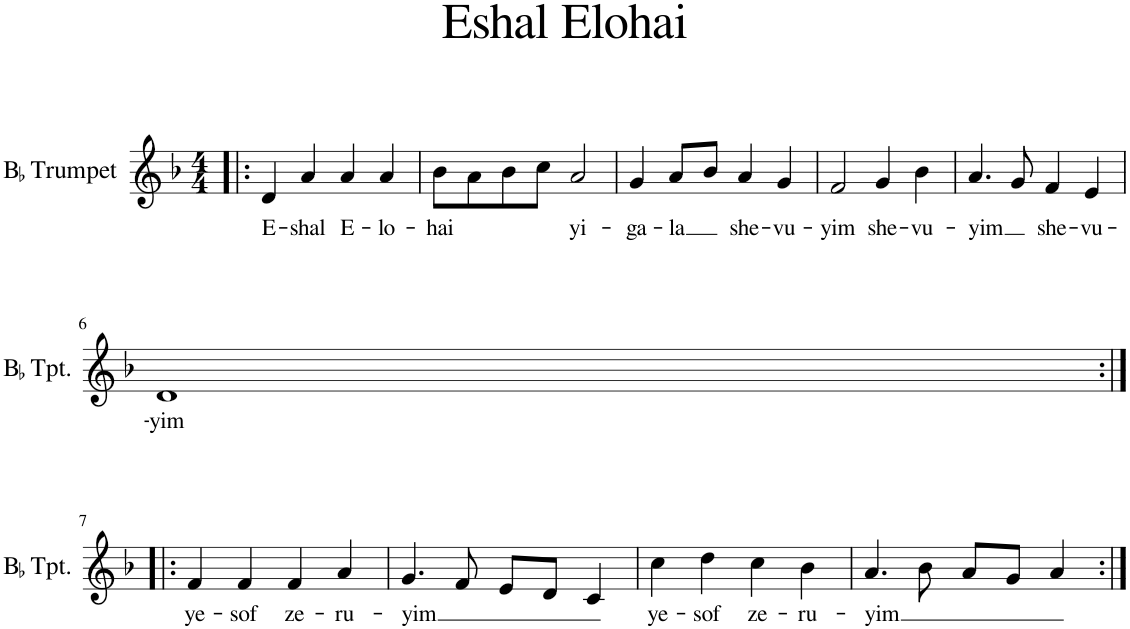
**kern	**text
*part1	*part1
*staff1	*staff1
*I"BaccidentalFlat Trumpet	*
*I'BaccidentalFlat Tpt.	*
*clefG2	*
*Trd1c2	*
*k[b-]	*
*M4/4	*
=1!|:	=1!|:
!	!LO:LY:b
4d/	E-
!	!LO:LY:b
4a/	-shal
!	!LO:LY:b
4a/	E-
!	!LO:LY:b
4a/	-lo-
=2	=2
!	!LO:LY:b
8b-\L	-hai
8a\	.
8b-\	.
8cc\J	.
!	!LO:LY:b
2a/	yi-
=3	=3
!	!LO:LY:b
4g/	-ga-
!	!LO:LY:b
8a/L	-la
8b-/J	.
!	!LO:LY:b
4a/	she-
!	!LO:LY:b
4g/	-vu-
=4	=4
!	!LO:LY:b
2f/	-yim
!	!LO:LY:b
4g/	she-
!	!LO:LY:b
4b-\	-vu-
=5	=5
!	!LO:LY:b
4.a/	-yim
8g/	.
!	!LO:LY:b
4f/	she-
!	!LO:LY:b
4e/	-vu-
!!LO:LB:g=z
=6	=6
!	!LO:LY:b
1d	-yim
!!LO:LB:g=z
=7:|!|:	=7:|!|:
!	!LO:LY:b
4f/	ye-
!	!LO:LY:b
4f/	-sof
!	!LO:LY:b
4f/	ze-
!	!LO:LY:b
4a/	-ru-
=8	=8
!	!LO:LY:b
4.g/	-yim
8f/	.
8e/L	.
8d/J	.
4c/	.
=9	=9
!	!LO:LY:b
4cc\	ye-
!	!LO:LY:b
4dd\	-sof
!	!LO:LY:b
4cc\	ze-
!	!LO:LY:b
4b-\	-ru-
=10	=10
!	!LO:LY:b
4.a/	-yim
8b-\	.
8a/L	.
8g/J	.
4a/	.
=:|!	=:|!
*-	*-
